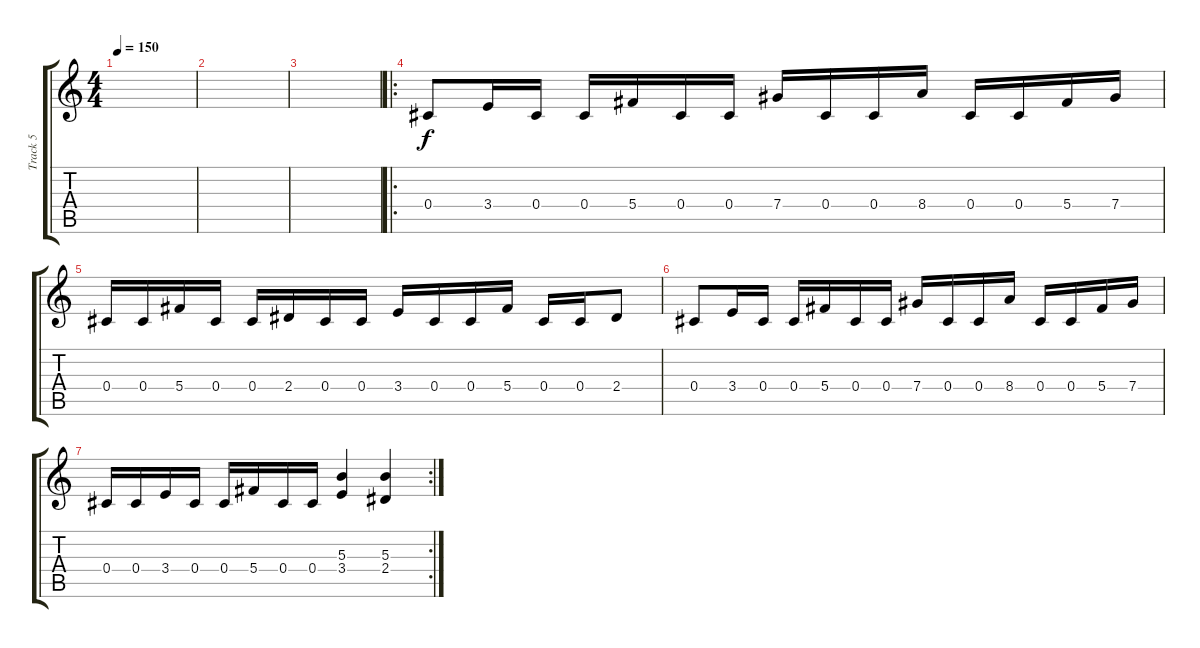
\track ("Track 5" "Track 5") {instrument distortionguitar}
\staff {score tabs}
\tuning (Eb4 Bb3 Gb3 Db3 Ab2 Eb2) {hide}
\ts (4 4)
\tempo 150
\clef g2
\ks c
|
|
|
\ro
0.4.8 3.4.16 0.4.16 0.4.16 5.4.16 0.4.16 0.4.16 7.4.16 0.4.16 0.4.16 8.4.16 0.4.16 0.4.16 5.4.16 7.4.16 |
0.4.16 0.4.16 5.4.16 0.4.16 0.4.16 2.4.16 0.4.16 0.4.16 3.4.16 0.4.16 0.4.16 5.4.16 0.4.16 0.4.16 2.4.8 |
0.4.8 3.4.16 0.4.16 0.4.16 5.4.16 0.4.16 0.4.16 7.4.16 0.4.16 0.4.16 8.4.16 0.4.16 0.4.16 5.4.16 7.4.16 |
\rc 2
0.4.16 0.4.16 3.4.16 0.4.16 0.4.16 5.4.16 0.4.16 0.4.16 (5.3 3.4).4 (5.3 2.4).4
